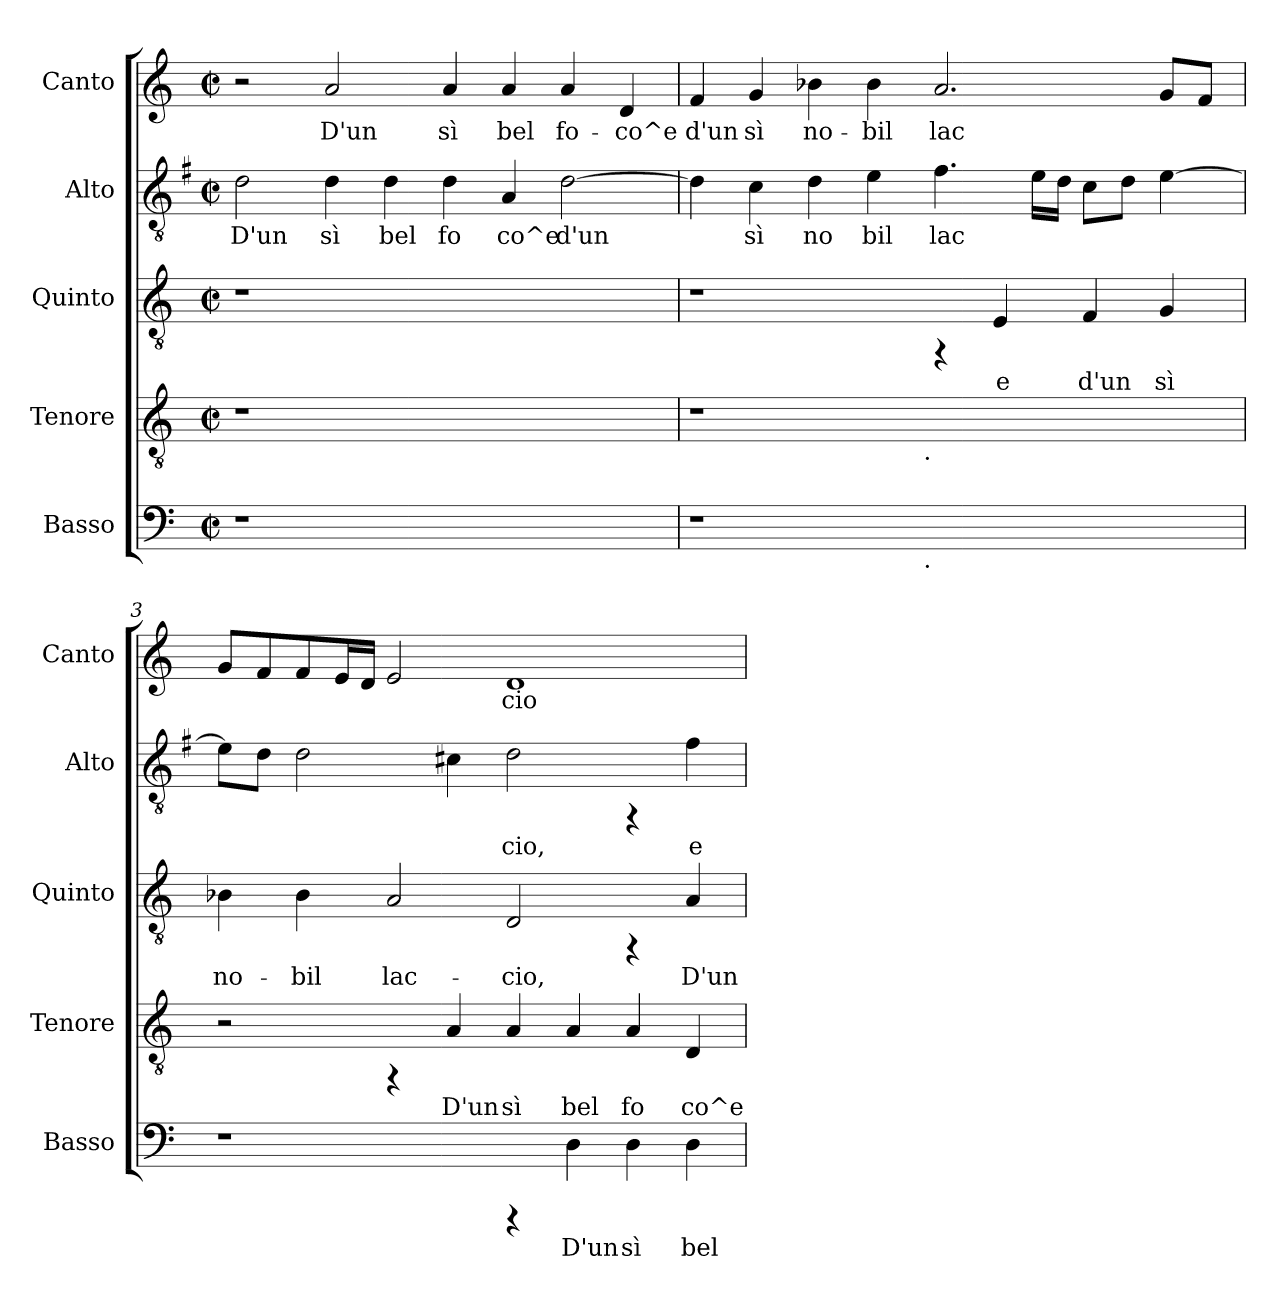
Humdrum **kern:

**kern	**text	**kern	**text	**kern	**text	**kern	**text	**kern	**text
*part5	*part5	*part4	*part4	*part3	*part3	*part2	*part2	*part1	*part1
*staff5	*staff5	*staff4	*staff4	*staff3	*staff3	*staff2	*staff2	*staff1	*staff1
*I"Basso	*	*I"Tenore	*	*I"Quinto	*	*I"Alto	*	*I"Canto	*
*I'Basso	*	*I'Tenore	*	*I'Quinto	*	*I'Alto	*	*I'Canto	*
!!LO:PB:g=z
*stria5	*	*stria5	*	*stria5	*	*stria5	*	*stria5	*
*clefF4	*	*clefGv2	*	*clefGv2	*	*clefGv2	*	*clefG2	*
*	*	*	*	*	*	*ITrd-3c-5	*	*	*
*k[]	*	*k[]	*	*k[]	*	*k[]	*	*k[]	*
*C:	*	*C:	*	*C:	*	*C:	*	*C:	*
*M2/2	*	*M2/2	*	*M2/2	*	*M2/2	*	*M2/2	*
*met(c|)	*	*met(c|)	*	*met(c|)	*	*met(c|)	*	*met(c|)	*
=1	=1	=1	=1	=1	=1	=1	=1	=1	=1
!	!	!	!	!	!	!	!LO:LY:b:cj	!	!
1r	.	1r	.	1r	.	2g\	D'un	2r	.
!	!	!	!	!	!	!	!LO:LY:b:cj	!	!LO:LY:b:cj
.	.	.	.	.	.	4g\	sì	2a/	D'un
!	!	!	!	!	!	!	!LO:LY:b:cj	!	!
.	.	.	.	.	.	4g\	bel	.	.
!	!	!	!	!	!	!	!LO:LY:b:cj	!	!LO:LY:b:cj
1ryy	.	1ryy	.	1ryy	.	4g\	fo	4a/	sì
!	!	!	!	!	!	!	!LO:LY:b:cj	!	!LO:LY:b:cj
.	.	.	.	.	.	4d/	co^e	4a/	bel
!	!	!	!	!	!	!	!LO:LY:b:cj	!	!LO:LY:b:cj
.	.	.	.	.	.	[>2g\	d'un	4a/	fo-
!	!	!	!	!	!	!	!	!	!LO:LY:b:cj
.	.	.	.	.	.	.	.	4d/	-co^e
=2	=2	=2	=2	=2	=2	=2	=2	=2	=2
!	!	!	!	!	!	!	!LO:LY:b:cj	!	!LO:LY:b:cj
*^	*	*^	*	*	*	*	*	*	*
1r	2ryy	.	1r	2ryy	.	1r	.	4g\]	.	4f/	d'un
!	!	!	!	!	!	!	!	!	!LO:LY:b:cj	!	!LO:LY:b:cj
.	.	.	.	.	.	.	.	4f\	sì	4g/	sì
!	!	!	!	!	!	!	!	!	!LO:LY:b:cj	!	!LO:LY:b:cj
.	4ryy	.	.	4ryy	.	.	.	4g\	no	4b-X\	no-
!	!	!	!	!	!	!	!	!	!LO:LY:b:cj	!	!LO:LY:b:cj
.	8...ryy	.	.	8...ryy	.	.	.	4a\	bil	4b-\	-bil
!	!	!	!	!LO:TX:b:t=.	!	!	!	!	!	!	!
!	!LO:TX:b:t=.	!	!	!	!	!	!	!	!	!	!
.	1ryy	.	.	1ryy	.	.	.	.	.	.	.
!	!	!	!	!	!	!	!	!	!LO:LY:b:cj	!	!LO:LY:b:cj
1ryy	.	.	1ryy	.	.	4rFF	.	4.b\	lac	2.a/	lac-
!	!	!	!	!	!	!	!LO:LY:b:cj	!	!	!	!
.	.	.	.	.	.	4E/	e	.	.	.	.
!	!	!	!	!	!	!	!	!	!LO:LY:b:cj	!	!
.	.	.	.	.	.	.	.	16a\L	.	.	.
!	!	!	!	!	!	!	!	!	!LO:LY:b:cj	!	!
.	.	.	.	.	.	.	.	16g\J	.	.	.
!	!	!	!	!	!	!	!LO:LY:b:cj	!	!LO:LY:b:cj	!	!
.	.	.	.	.	.	4F/	d'un	8f\L	.	.	.
!	!	!	!	!	!	!	!	!	!LO:LY:b:cj	!	!
.	.	.	.	.	.	.	.	8g\J	.	.	.
!	!	!	!	!	!	!	!LO:LY:b:cj	!	!LO:LY:b:cj	!	!LO:LY:b:cj
.	.	.	.	.	.	4G/	sì	[>4a\	.	8g/L	--
!	!	!	!	!	!	!	!	!	!	!	!LO:LY:b:cj
.	.	.	.	.	.	.	.	.	.	8f/J	--
.	64ryy	.	.	64ryy	.	.	.	.	.	.	.
=3	=3	=3	=3	=3	=3	=3	=3	=3	=3	=3	=3
!	!	!	!	!	!	!	!LO:LY:b:cj	!	!LO:LY:b:cj	!	!LO:LY:b:cj
*v	*v	*	*	*	*	*	*	*	*	*	*
*	*	*v	*v	*	*	*	*	*	*	*
1r	.	2r	.	4B-X\	no-	8a\L]	.	8g/L	--
!	!	!	!	!	!	!	!LO:LY:b:cj	!	!LO:LY:b:cj
.	.	.	.	.	.	8g\J	.	8f/	--
!	!	!	!	!	!LO:LY:b:cj	!	!LO:LY:b:cj	!	!LO:LY:b:cj
.	.	.	.	4B-\	-bil	2g\	.	8f/	--
!	!	!	!	!	!	!	!	!	!LO:LY:b:cj
.	.	.	.	.	.	.	.	16e/	--
!	!	!	!	!	!	!	!	!	!LO:LY:b:cj
.	.	.	.	.	.	.	.	16d/J	--
!	!	!	!	!	!LO:LY:b:cj	!	!	!	!LO:LY:b:cj
.	.	4rFF	.	2A/	lac-	.	.	2e/	--
!	!	!	!LO:LY:b:cj	!	!	!	!LO:LY:b:cj	!	!
.	.	4A/	D'un	.	.	4f#\	.	.	.
!	!	!	!LO:LY:b:cj	!	!LO:LY:b:cj	!	!LO:LY:b:cj	!	!LO:LY:b:cj
4rCCC	.	4A/	sì	2D/	-cio,	2g\	cio,	1d	-cio
!	!LO:LY:b:cj	!	!LO:LY:b:cj	!	!	!	!	!	!
4D\	D'un	4A/	bel	.	.	.	.	.	.
!	!LO:LY:b:cj	!	!LO:LY:b:cj	!	!	!	!	!	!
4D\	sì	4A/	fo	4rFF	.	4rFF	.	.	.
!	!LO:LY:b:cj	!	!LO:LY:b:cj	!	!LO:LY:b:cj	!	!LO:LY:b:cj	!	!
4D\	bel	4D/	co^e	4A/	D'un	4b\	e	.	.
=	=	=	=	=	=	=	=	=	=
*-	*-	*-	*-	*-	*-	*-	*-	*-	*-
